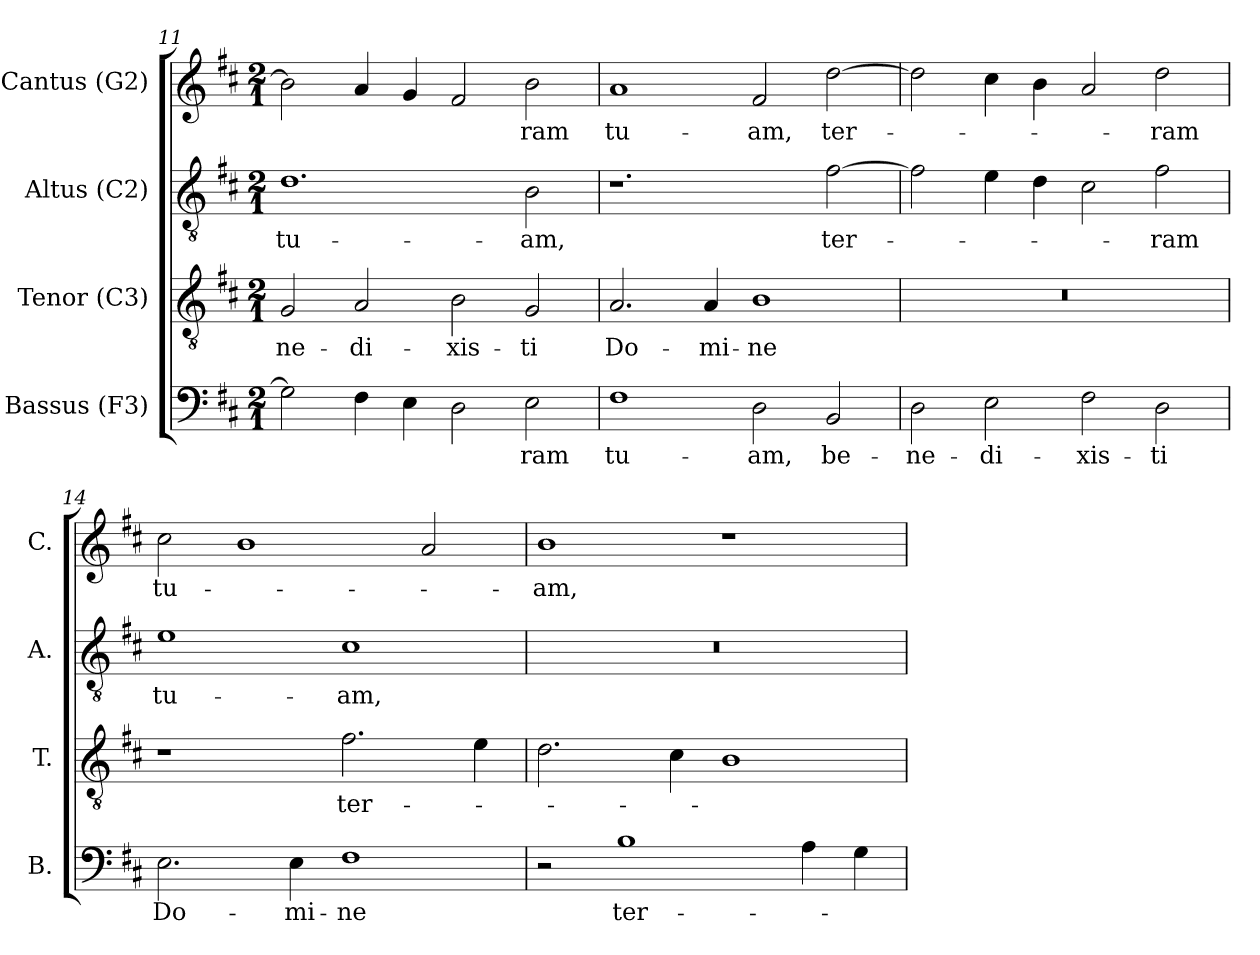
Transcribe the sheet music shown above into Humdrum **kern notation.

**kern	**text	**kern	**text	**kern	**text	**kern	**text
*part4	*part4	*part3	*part3	*part2	*part2	*part1	*part1
*staff4	*staff4	*staff3	*staff3	*staff2	*staff2	*staff1	*staff1
*I"Bassus (F3)	*	*I"Tenor (C3)	*	*I"Altus (C2)	*	*I"Cantus (G2)	*
*I'B.	*	*I'T.	*	*I'A.	*	*I'C.	*
*clefF4	*	*clefGv2	*	*clefGv2	*	*clefG2	*
*	*	*ITrd7c12	*	*ITrd7c12	*	*	*
*k[f#c#]	*	*k[f#c#]	*	*k[f#c#]	*	*k[f#c#]	*
*D:	*	*D:	*	*D:	*	*D:	*
*M2/1	*	*M2/1	*	*M2/1	*	*M2/1	*
=11	=11	=11	=11	=11	=11	=11	=11
!	!	!	!LO:LY:b:color=#000000	!	!	!	!
!	!	!	!	!	!LO:LY:b:color=#000000	!	!
2Gi\]	.	2GGi/	-ne-	1.Di	tu-	2bi\]	.
!	!	!	!LO:LY:b:color=#000000	!	!	!	!
4F#i\	.	2AAi/	-di-	.	.	4ai/	.
4Ei\	.	.	.	.	.	4gi/	.
!	!	!	!LO:LY:b:color=#000000	!	!	!	!
2Di\	.	2BBi\	-xis-	.	.	2f#i/	.
!	!LO:LY:b:color=#000000	!	!	!	!	!	!
!	!	!	!LO:LY:b:color=#000000	!	!	!	!
!	!	!	!	!	!LO:LY:b:color=#000000	!	!
!	!	!	!	!	!	!	!LO:LY:b:color=#000000
2Ei\	-ram	2GGi/	-ti	2BBi\	-am,	2bi\	-ram
=12	=12	=12	=12	=12	=12	=12	=12
!	!LO:LY:b:color=#000000	!	!	!	!	!	!
!	!	!	!LO:LY:b:color=#000000	!	!	!	!
!	!	!	!	!	!	!	!LO:LY:b:color=#000000
1F#i	tu-	2.AAi/	Do-	1.r	.	1ai	tu-
!	!	!	!LO:LY:b:color=#000000	!	!	!	!
.	.	4AAi/	-mi-	.	.	.	.
!	!LO:LY:b:color=#000000	!	!	!	!	!	!
!	!	!	!LO:LY:b:color=#000000	!	!	!	!
!	!	!	!	!	!	!	!LO:LY:b:color=#000000
2Di\	-am,	1BBi	-ne	.	.	2f#i/	-am,
!	!LO:LY:b:color=#000000	!	!	!	!	!	!
!	!	!	!	!	!LO:LY:b:color=#000000	!	!
!	!	!	!	!	!	!	!LO:LY:b:color=#000000
2BBi/	be-	.	.	[2F#i\	ter-	[2ddi\	ter-
!!LO:PB:g=z
=13	=13	=13	=13	=13	=13	=13	=13
!	!LO:LY:b:color=#000000	!LO:N:vis=1	!	!	!	!	!
2Di\	-ne-	0r	.	2F#i\]	.	2ddi\]	.
!	!LO:LY:b:color=#000000	!	!	!	!	!	!
2Ei\	-di-	.	.	4Ei\	.	4cc#i\	.
.	.	.	.	4Di\	.	4bi\	.
!	!LO:LY:b:color=#000000	!	!	!	!	!	!
2F#i\	-xis-	.	.	2C#i\	.	2ai/	.
!	!LO:LY:b:color=#000000	!	!	!	!	!	!
!	!	!	!	!	!LO:LY:b:color=#000000	!	!
!	!	!	!	!	!	!	!LO:LY:b:color=#000000
2Di\	-ti	.	.	2F#i\	-ram	2ddi\	-ram
=14	=14	=14	=14	=14	=14	=14	=14
!	!LO:LY:b:color=#000000	!	!	!	!	!	!
!	!	!	!	!	!LO:LY:b:color=#000000	!	!
!	!	!	!	!	!	!	!LO:LY:b:color=#000000
2.Ei\	Do-	1r	.	1Ei	tu-	2cc#i\	tu-
.	.	.	.	.	.	1bi	.
!	!LO:LY:b:color=#000000	!	!	!	!	!	!
4Ei\	-mi-	.	.	.	.	.	.
!	!LO:LY:b:color=#000000	!	!	!	!	!	!
!	!	!	!LO:LY:b:color=#000000	!	!	!	!
!	!	!	!	!	!LO:LY:b:color=#000000	!	!
1F#i	-ne	2.F#i\	ter-	1C#i	-am,	.	.
.	.	.	.	.	.	2ai/	.
.	.	4Ei\	.	.	.	.	.
=15	=15	=15	=15	=15	=15	=15	=15
!	!	!	!	!LO:N:vis=1	!	!	!
!	!	!	!	!	!	!	!LO:LY:b:color=#000000
2r	.	2.Di\	.	0r	.	1bi	-am,
!	!LO:LY:b:color=#000000	!	!	!	!	!	!
1Bi	ter-	.	.	.	.	.	.
.	.	4C#i\	.	.	.	.	.
.	.	1BBi	.	.	.	1r	.
4Ai\	.	.	.	.	.	.	.
4Gi\	.	.	.	.	.	.	.
=	=	=	=	=	=	=	=
*-	*-	*-	*-	*-	*-	*-	*-
